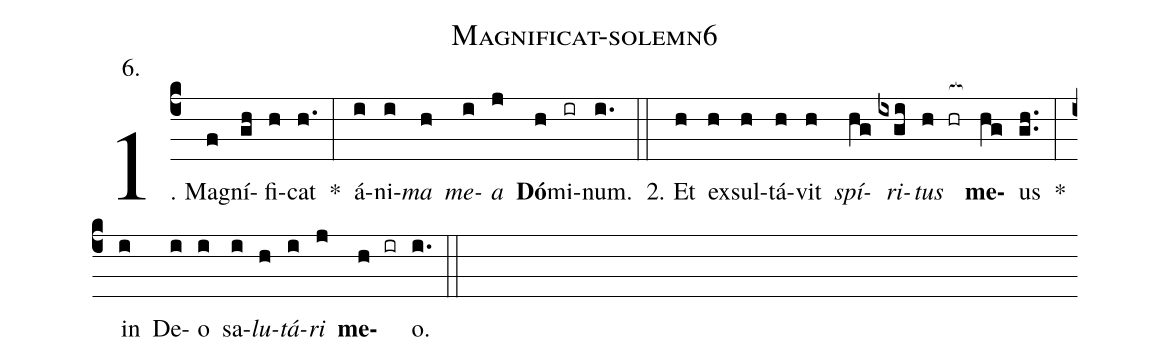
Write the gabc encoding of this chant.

name: Magnificat-solemn6;
annotation: 6.;
%%
(c4)1. Ma(f)gní(gh)fi(h)cat(h.) *(:) á(i)ni(i)<i>ma</i>(h) <i>me</i>(i)<i>a</i>(j) <b>Dó</b>(h)mi(ir)num.(i.) (::)
2. Et(h) ex(h)sul(h)tá(h)vit(h) <i>spí</i>(hg)<i>ri</i>(ixgi)<i>tus</i>(h hr[ocb:1{]) <b>me</b>(hg[ocb:0}])us(gh..) *(:) in(i) De(i)o(i) sa(i)<i>lu</i>(h)<i>tá</i>(i)<i>ri</i>(j) <b>me</b>(h ir)o.(i.) (::)
